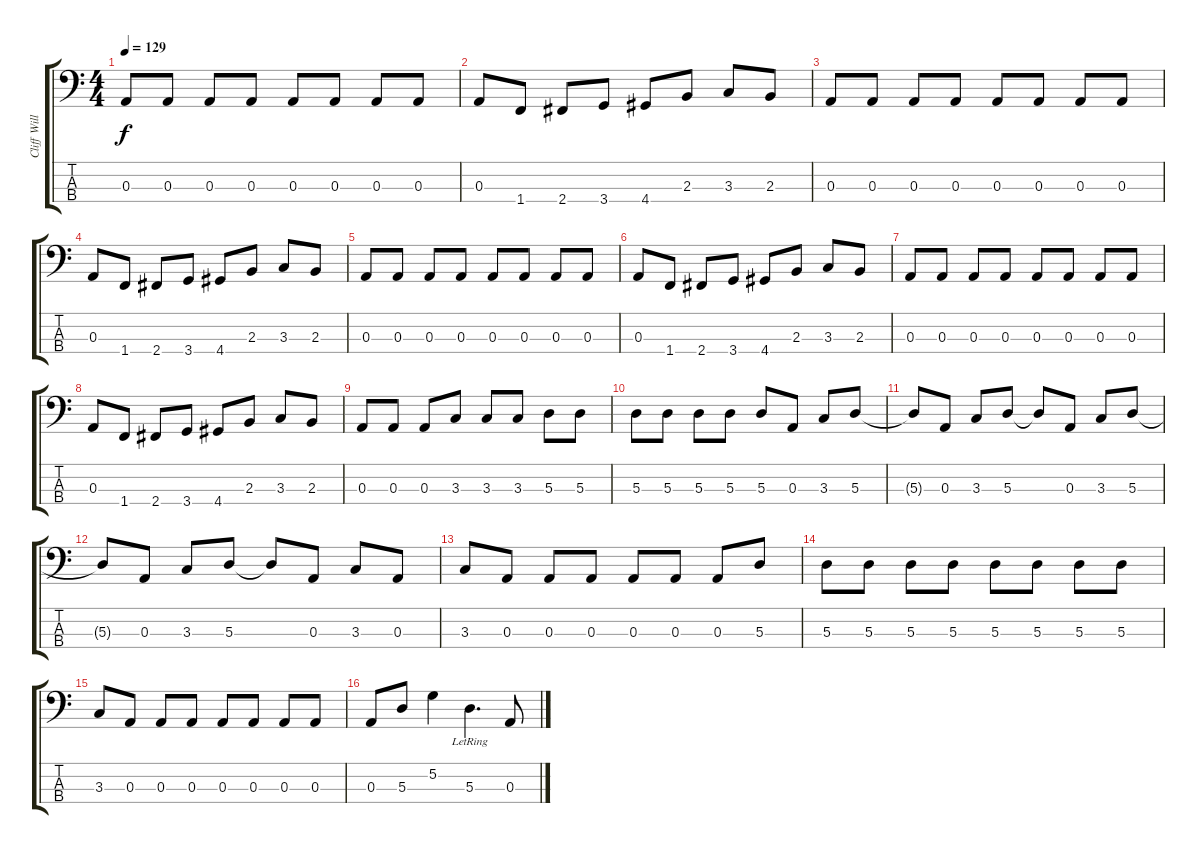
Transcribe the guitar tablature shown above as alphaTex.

\track ("Cliff Williams" "Cliff Will") {instrument electricbassfinger}
\staff {score tabs}
\tuning (G2 D2 A1 E1) {hide}
\ts (4 4)
\tempo 129
\clef f4
\ks c
0.3.8{dy f} 0.3.8 0.3.8 0.3.8 0.3.8 0.3.8 0.3.8 0.3.8 |
0.3.8 1.4.8 2.4.8 3.4.8 4.4.8 2.3.8 3.3.8 2.3.8 |
0.3.8 0.3.8 0.3.8 0.3.8 0.3.8 0.3.8 0.3.8 0.3.8 |
0.3.8 1.4.8 2.4.8 3.4.8 4.4.8 2.3.8 3.3.8 2.3.8 |
0.3.8 0.3.8 0.3.8 0.3.8 0.3.8 0.3.8 0.3.8 0.3.8 |
0.3.8 1.4.8 2.4.8 3.4.8 4.4.8 2.3.8 3.3.8 2.3.8 |
0.3.8 0.3.8 0.3.8 0.3.8 0.3.8 0.3.8 0.3.8 0.3.8 |
0.3.8 1.4.8 2.4.8 3.4.8 4.4.8 2.3.8 3.3.8 2.3.8 |
0.3.8 0.3.8 0.3.8 3.3.8 3.3.8 3.3.8 5.3.8 5.3.8 |
5.3.8 5.3.8 5.3.8 5.3.8 5.3.8 0.3.8 3.3.8 5.3.8 |
5.3{t}.8{volume 15} 0.3.8 3.3.8 5.3.8 5.3{t}.8 0.3.8 3.3.8 5.3.8 |
5.3{t}.8 0.3.8 3.3.8 5.3.8 5.3{t}.8 0.3.8 3.3.8 0.3.8 |
3.3.8 0.3.8 0.3.8 0.3.8 0.3.8 0.3.8 0.3.8 5.3.8 |
5.3.8 5.3.8 5.3.8 5.3.8 5.3.8 5.3.8 5.3.8 5.3.8 |
3.3.8 0.3.8 0.3.8 0.3.8 0.3.8 0.3.8 0.3.8 0.3.8 |
0.3.8 5.3.8 5.2.4 5.3{lr}.4{d} 0.3.8
